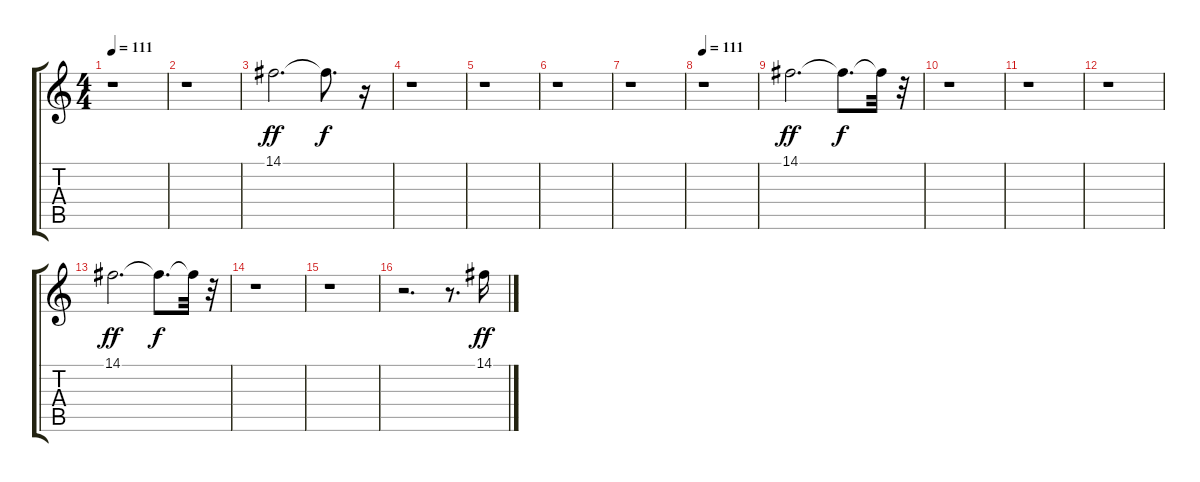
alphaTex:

\track "" {instrument synthstrings1}
\staff {score tabs}
\tuning (E4 B3 G3 D3 A2 E2) {hide}
\ts (4 4)
\tempo 111
\clef g2
\ks c
r.1{dy f} |
r.1 |
14.1.2{d dy ff} 14.1{t}.8{d dy f} r.16 |
r.1 |
r.1 |
r.1 |
r.1 |
\tempo 111
r.1 |
14.1.2{d dy ff} 14.1{t}.8{d dy f} 14.1{t}.32 r.32 |
r.1 |
r.1 |
r.1 |
14.1.2{d dy ff} 14.1{t}.8{d dy f} 14.1{t}.32 r.32 |
r.1 |
r.1 |
r.2{d} r.8{d} 14.1.16{dy ff}
